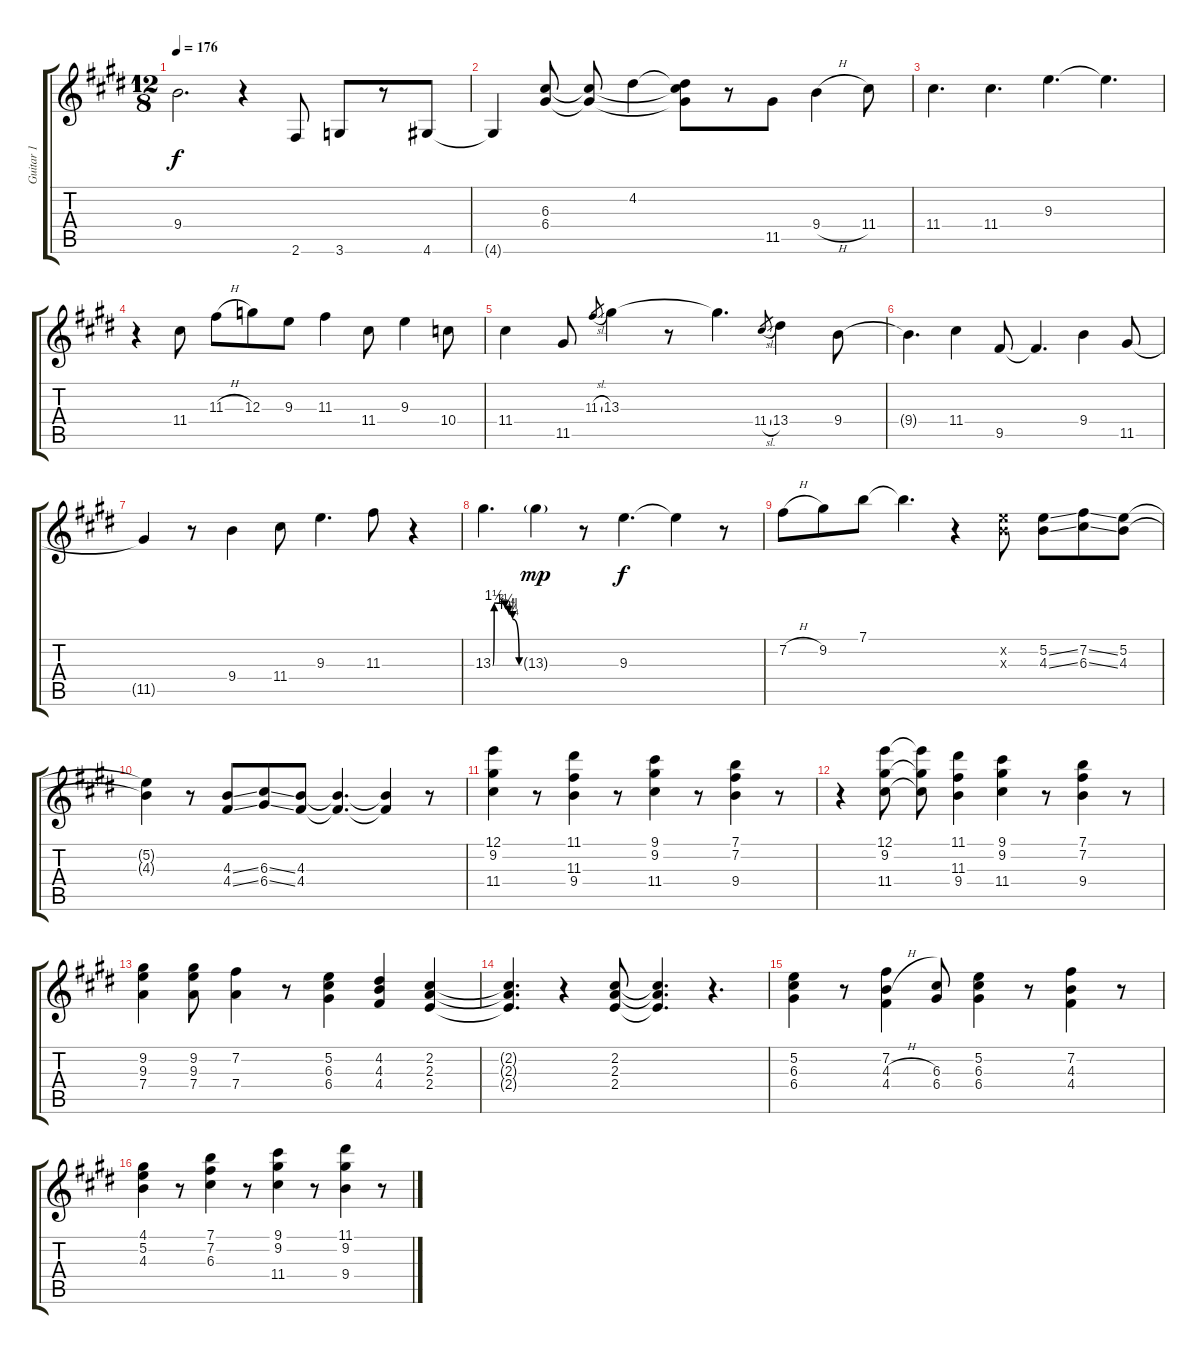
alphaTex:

\track ("Guitar 1 " "Guitar 1 ") {mute instrument electricguitarclean}
\staff {score tabs}
\tuning (E4 B3 G3 D3 A2 E2) {hide}
\ts (12 8)
\tempo 176
\clef g2
\ks e
9.4{t}.2{d dy f} r.4 2.6.8 3.6.8 r.8 4.6.8 |
4.6{t}.4 (6.3 6.4).8 (6.3{t} 6.4{t}).8 4.2.4 (4.2{t} 6.3{t} 6.4{t}).8 r.8 11.5.8 9.4{h}.4 11.4.8 |
11.4.4{d} 11.4.4{d} 9.3.4{d} 9.3{t}.4{d} |
r.4 11.4.8 11.3{h}.8 12.3.8 9.3.8 11.3.4 11.4.8 9.3.4 10.4.8 |
11.4.4 11.5.8 11.3{sl}.8{gr} 13.3.4 r.8 13.3{t}.4{d} 11.4{sl}.8{gr} 13.4.4 9.4.8 |
9.4{t}.4{d} 11.4.4 9.5.8 9.5{t}.4{d} 9.4.4 11.5.8 |
11.5{t}.4 r.8 9.4.4 11.4.8 9.3.4{d} 11.3.8 r.4 |
13.3{be (custom 0 0 3 6 15 6 28 5 30 5 36 4 40 4 45 3 60 0)}.4{d} 13.3{g}.4{dy mp} r.8 9.3.4{d dy f} 9.3{t}.4 r.8 |
7.2{h}.8 9.2.8 7.1.8 7.1{t}.4{d} r.4 (5.2{x} 4.3{x}).8 (5.2{ss} 4.3{ss}).8 (7.2{ss} 6.3{ss}).8 (5.2 4.3).8 |
(5.2{t} 4.3{t}).4 r.8 (4.3{ss} 4.4{ss}).8 (6.3{ss} 6.4{ss}).8 (4.3 4.4).8 (4.3{t} 4.4{t}).4{d} (4.3{t} 4.4{t}).4 r.8 |
(12.1 9.2 11.4).4 r.8 (11.1 11.3 9.4).4 r.8 (9.1 9.2 11.4).4 r.8 (7.1 7.2 9.4).4 r.8 |
r.4 (12.1 9.2 11.4).8 (12.1{t} 9.2{t} 11.4{t}).8 (11.1 11.3 9.4).4 (9.1 9.2 11.4).4 r.8 (7.1 7.2 9.4).4 r.8 |
(9.2 9.3 7.4).4 (9.2 9.3 7.4).8 (7.2 7.4).4 r.8 (5.2 6.3 6.4).4 (4.2 4.3 4.4).4 (2.2 2.3 2.4).4 |
(2.2{t} 2.3{t} 2.4{t}).4{d} r.4 (2.2 2.3 2.4).8 (2.2{t} 2.3{t} 2.4{t}).4{d} r.4{d} |
(5.2 6.3 6.4).4 r.8 (7.2 4.3{h} 4.4).4 (6.3 6.4).8 (5.2 6.3 6.4).4 r.8 (7.2 4.3 4.4).4 r.8 |
(4.1 5.2 4.3).4 r.8 (7.1 7.2 6.3).4 r.8 (9.1 9.2 11.4).4 r.8 (11.1 9.2 9.4).4 r.8
